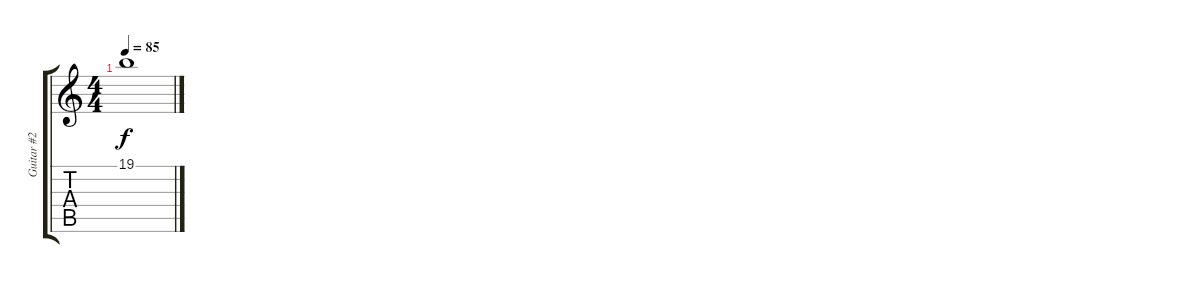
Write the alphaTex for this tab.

\track ("Guitar #2" "Guitar #2") {instrument stringensemble2}
\staff {score tabs}
\tuning (E4 B3 G3 D3 A2 E2) {hide}
\ts (4 4)
\tempo 85
\clef g2
\ks c
19.1{t}.1{dy f}
